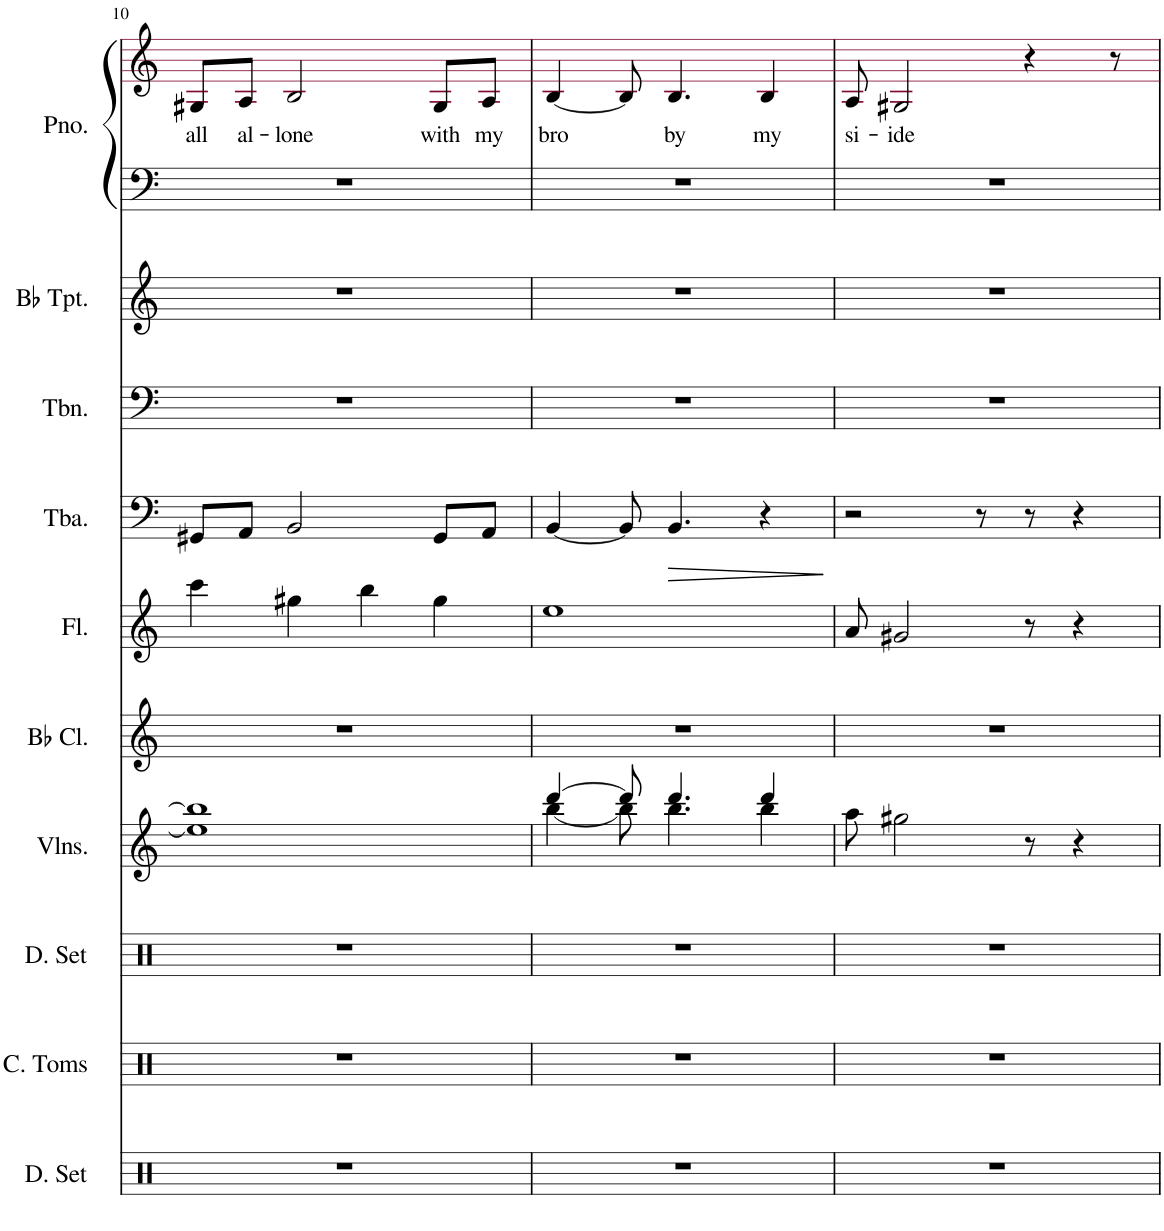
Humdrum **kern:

**kern	**kern	**kern	**kern	**kern	**kern	**kern	**dynam	**kern	**kern	**kern	**kern	**text
*part10	*part9	*part8	*part7	*part6	*part5	*part4	*part4	*part3	*part2	*part1	*part1	*part1
*staff11	*staff10	*staff9	*staff8	*staff7	*staff6	*staff5	*staff5	*staff4	*staff3	*staff2	*staff1	*staff1
*I"Drumset	*I"Concert Toms	*I"Drumset	*I"Violins	*I"Bb Clarinet	*I"Flute	*I"Tuba	*	*I"Trombone	*I"Bb Trumpet	*I"Piano	*	*
*I'D. Set	*I'C. Toms	*I'D. Set	*I'Vlns.	*I'Bb Cl.	*I'Fl.	*I'Tba.	*	*I'Tbn.	*I'Bb Tpt.	*I'Pno.	*	*
!!LO:PB:g=z
*clefX	*clefX	*clefX	*clefG2	*clefG2	*clefG2	*clefF4	*	*clefF4	*clefG2	*clefF4	*clefG2	*
*	*	*	*	*ITrd1c2	*	*	*	*	*ITrd1c2	*	*	*
*k[]	*k[]	*k[]	*k[]	*k[]	*k[]	*k[]	*	*k[]	*k[]	*k[]	*k[]	*
*M4/4	*M4/4	*M4/4	*M4/4	*M4/4	*M4/4	*M4/4	*	*M4/4	*M4/4	*M4/4	*M4/4	*
=10	=10	=10	=10	=10	=10	=10	=10	=10	=10	=10	=10	=10
!	!	!	!	!	!	!	!	!	!	!	!	!LO:LY:b
1r	1r	1r	1ee] 1bb]	1r	4ccc\	8GG#X/L	.	1r	1r	1r	8G#X/L	all
!	!	!	!	!	!	!	!	!	!	!	!	!LO:LY:b
.	.	.	.	.	.	8AA/J	.	.	.	.	8A/J	al-
!	!	!	!	!	!	!	!	!	!	!	!	!LO:LY:b
.	.	.	.	.	4gg#X\	2BB/	.	.	.	.	2B/	-lone
.	.	.	.	.	4bb\	.	.	.	.	.	.	.
!	!	!	!	!	!	!	!	!	!	!	!	!LO:LY:b
.	.	.	.	.	4gg#\	8GG#/L	.	.	.	.	8G#/L	with
!	!	!	!	!	!	!	!	!	!	!	!	!LO:LY:b
.	.	.	.	.	.	8AA/J	.	.	.	.	8A/J	my
=11	=11	=11	=11	=11	=11	=11	=11	=11	=11	=11	=11	=11
*	*	*	*^	*	*	*	*	*	*	*	*	*
!	!	!	!	!	!	!	!	!	!	!	!	!	!LO:LY:b
1r	1r	1r	[4ddd/	[4bb\	1r	1ee	[4BB/	.	1r	1r	1r	[4B/	bro
.	.	.	8ddd/]	8bb\]	.	.	8BB/]	.	.	.	.	8B/]	.
!	!	!	!	!	!	!	!	!LO:HP:b	!	!	!	!	!LO:LY:b
.	.	.	4.ddd/	4.bb\	.	.	4.BB/	>	.	.	.	4.B/	by
!	!	!	!	!	!	!	!	!	!	!	!	!	!LO:LY:b
.	.	.	4ddd/	4bb\	.	.	4r	.	.	.	.	4B/	my
*	*	*	*v	*v	*	*	*	*	*	*	*	*	*
.	.	.	.	.	.	.	]	.	.	.	.	.
=12	=12	=12	=12	=12	=12	=12	=12	=12	=12	=12	=12	=12
!	!	!	!	!	!	!	!	!	!	!	!	!LO:LY:b
1r	1r	1r	8aa\	1r	8a/	2r	.	1r	1r	1r	8A/	si-
!	!	!	!	!	!	!	!	!	!	!	!	!LO:LY:b
.	.	.	2gg#X\	.	2g#X/	.	.	.	.	.	2G#X/	-ide
.	.	.	.	.	.	8r	.	.	.	.	.	.
.	.	.	8r	.	8r	8r	.	.	.	.	4r	.
.	.	.	4r	.	4r	4r	.	.	.	.	.	.
.	.	.	.	.	.	.	.	.	.	.	8r	.
=	=	=	=	=	=	=	=	=	=	=	=	=
*-	*-	*-	*-	*-	*-	*-	*-	*-	*-	*-	*-	*-
